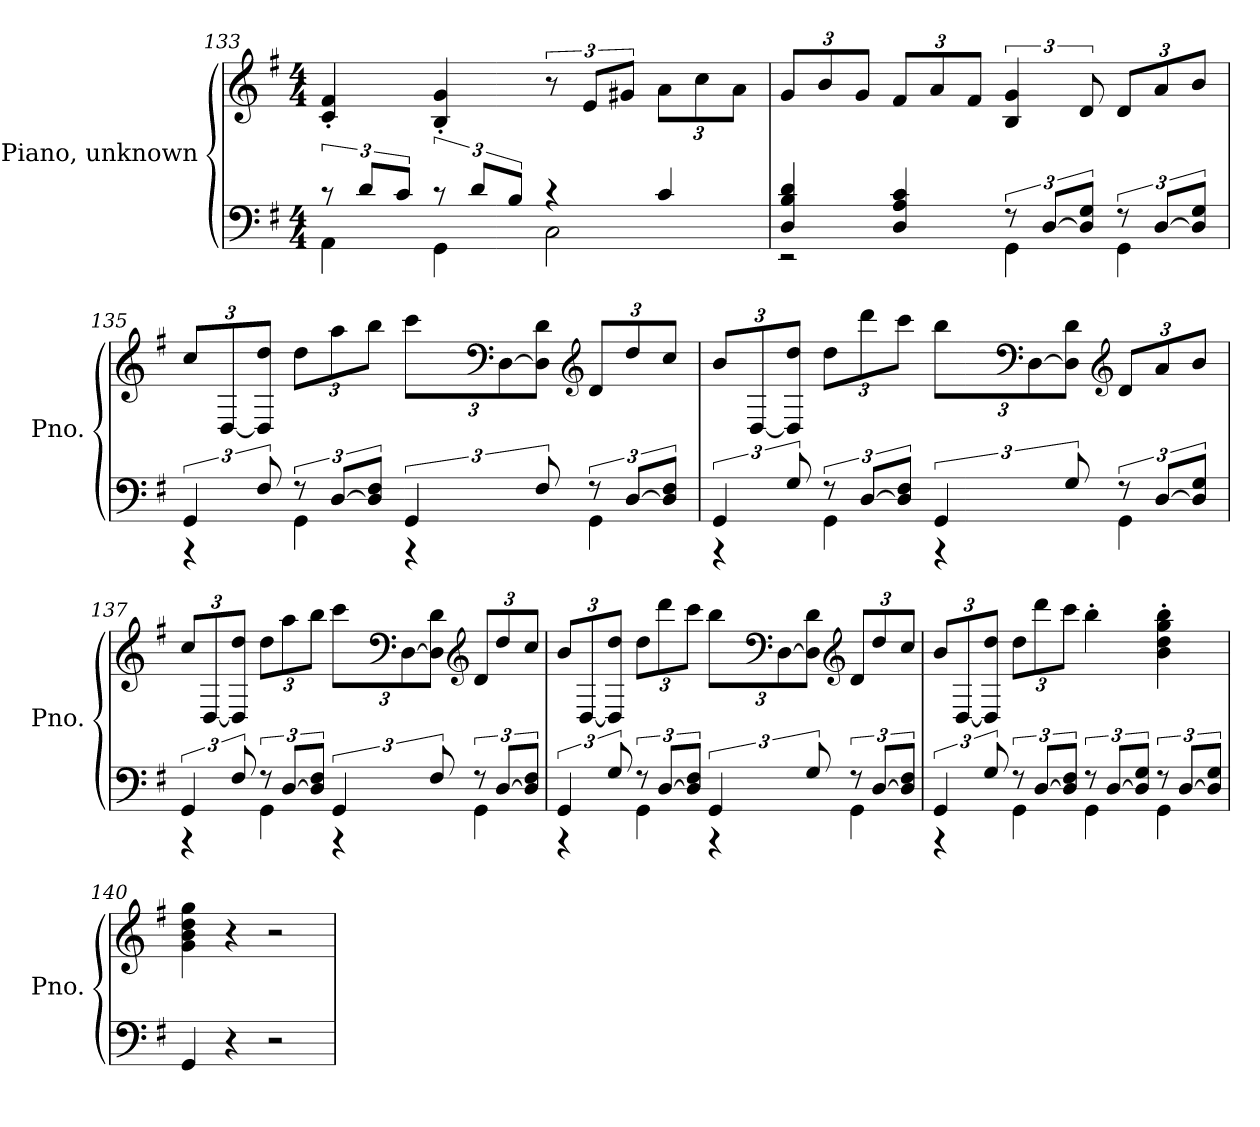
**kern	**kern
*part1	*part1
*staff2	*staff1
*I"Piano, unknown	*
*I'Pno.	*
*clefF4	*clefG2
*k[f#]	*k[f#]
*M4/4	*M4/4
=133	=133
*^	*
12r	4AA\	4c/' 4f#/'
12d/L	.	.
12c/J	.	.
12r	4GG\	4B/' 4g/'
12d/L	.	.
12B/J	.	.
4r	2C\	12r
.	.	12e/L
.	.	12g#X/J
*	*	*Xbrackettup
4c/	.	12a\L
.	.	12cc\
.	.	12a\J
!!LO:PB:g=z
=134	=134	=134
4D/ 4B/ 4d/	2r	12g/L
.	.	12b/
.	.	12g/J
4D/ 4A/ 4c/	.	12f#/L
.	.	12a/
.	.	12f#/J
*	*	*brackettup
12r	4GG\	6B/ 6g/
[12D/L	.	.
12D/] 12G/J	.	12d/
*	*	*Xbrackettup
12r	4GG\	12d/L
[12D/L	.	12a/
12D/] 12G/J	.	12b/J
=135	=135	=135
6GG/	4r	12cc/L
.	.	[12D/
12F#/	.	12D/] 12dd/J
12r	4GG\	12dd\L
[12D/L	.	12aa\
12D/] 12F#/J	.	12bb\J
6GG/	4r	12ccc\L
*	*	*clefF4
.	.	[12D\
12F#/	.	12D\] 12d\J
*	*	*clefG2
12r	4GG\	12d/L
[12D/L	.	12dd/
12D/] 12F#/J	.	12cc/J
!!LO:LB:g=z
=136	=136	=136
6GG/	4r	12b/L
.	.	[12D/
12G/	.	12D/] 12dd/J
12r	4GG\	12dd\L
[12D/L	.	12ddd\
12D/] 12F#/J	.	12ccc\J
6GG/	4r	12bb\L
*	*	*clefF4
.	.	[12D\
12G/	.	12D\] 12d\J
*	*	*clefG2
12r	4GG\	12d/L
[12D/L	.	12a/
12D/] 12G/J	.	12b/J
=137	=137	=137
6GG/	4r	12cc/L
.	.	[12D/
12F#/	.	12D/] 12dd/J
12r	4GG\	12dd\L
[12D/L	.	12aa\
12D/] 12F#/J	.	12bb\J
6GG/	4r	12ccc\L
*	*	*clefF4
.	.	[12D\
12F#/	.	12D\] 12d\J
*	*	*clefG2
12r	4GG\	12d/L
[12D/L	.	12dd/
12D/] 12F#/J	.	12cc/J
!!LO:LB:g=z
=138	=138	=138
6GG/	4r	12b/L
.	.	[12D/
12G/	.	12D/] 12dd/J
12r	4GG\	12dd\L
[12D/L	.	12ddd\
12D/] 12F#/J	.	12ccc\J
6GG/	4r	12bb\L
*	*	*clefF4
.	.	[12D\
12G/	.	12D\] 12d\J
*	*	*clefG2
12r	4GG\	12d/L
[12D/L	.	12dd/
12D/] 12F#/J	.	12cc/J
=139	=139	=139
6GG/	4r	12b/L
.	.	[12D/
12G/	.	12D/] 12dd/J
12r	4GG\	12dd\L
[12D/L	.	12ddd\
12D/] 12F#/J	.	12ccc\J
12r	4GG\	4bb'\
[12D/L	.	.
12D/] 12G/J	.	.
12r	4GG\	4b\' 4dd\' 4gg\' 4bb\'
[12D/L	.	.
12D/] 12G/J	.	.
*v	*v	*
=140	=140
4GG/	4g\ 4b\ 4dd\ 4gg\
4r	4r
2r	2r
=	=
*-	*-
